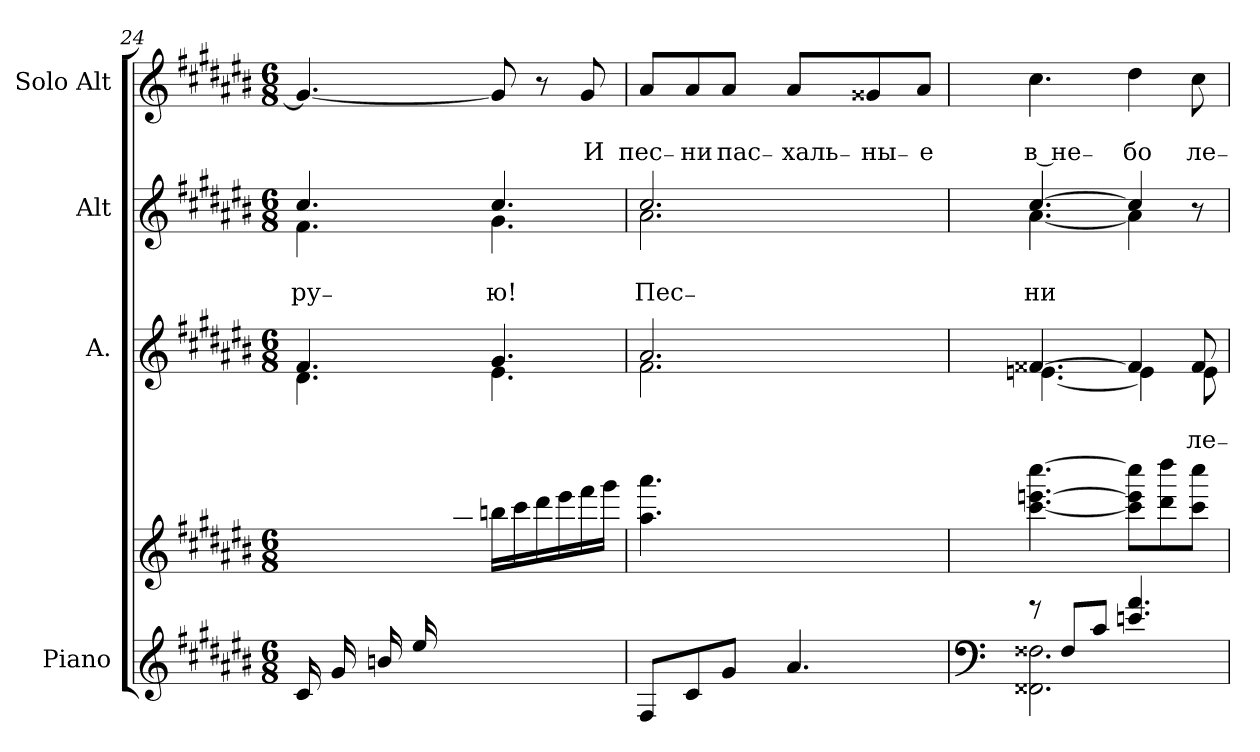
**kern	**kern	**kern	**text	**text	**kern	**text	**text	**kern	**text	**text
*part4	*part4	*part3	*part3	*part3	*part2	*part2	*part2	*part1	*part1	*part1
*staff5	*staff4	*staff3	*staff3	*staff3	*staff2	*staff2	*staff2	*staff1	*staff1	*staff1
*I"Piano	*	*I"A.	*	*	*I"Alt	*	*	*I"Solo Alt	*	*
!!LO:PB:g=z
*clefG2	*clefG2	*clefG2	*	*	*clefG2	*	*	*clefG2	*	*
*k[f#c#g#d#a#e#b#]	*k[f#c#g#d#a#e#b#]	*k[f#c#g#d#a#e#b#]	*	*	*k[f#c#g#d#a#e#b#]	*	*	*k[f#c#g#d#a#e#b#]	*	*
*C#:	*C#:	*C#:	*	*	*C#:	*	*	*C#:	*	*
*M6/8	*M6/8	*M6/8	*	*	*M6/8	*	*	*M6/8	*	*
=24	=24	=24	=24	=24	=24	=24	=24	=24	=24	=24
*	*^	*^	*	*	*	*	*	*	*	*
!	!	!	!	!	!	!	!	!	!LO:LY:b	!	!	!
*	*	*	*	*	*	*	*^	*	*	*	*	*
16c#/LL	2.ryy	4ryy	4.f#/	4.d#\	.	.	4.cc#/	4.f#\	.	ру₋	4.g#/_	.	.
16g#/	.	.	.	.	.	.	.	.	.	.	.	.	.
16bn/	.	.	.	.	.	.	.	.	.	.	.	.	.
16ee#/	.	.	.	.	.	.	.	.	.	.	.	.	.
2ryy	.	16gg#\	.	.	.	.	.	.	.	.	.	.	.
.	.	16aa#\JJ	.	.	.	.	.	.	.	.	.	.	.
!	!	!	!	!	!	!	!	!	!	!LO:LY:b	!	!	!
.	.	16bbn\LL	4.g#/	4.e#\	.	.	4.cc#/	4.g#\	.	ю!	8g#/]	.	.
.	.	16ccc#\	.	.	.	.	.	.	.	.	.	.	.
.	.	16ddd#\	.	.	.	.	.	.	.	.	8r	.	.
.	.	16eee#\	.	.	.	.	.	.	.	.	.	.	.
!	!	!	!	!	!	!	!	!	!	!	!	!	!LO:LY:b
.	.	16fff#\	.	.	.	.	.	.	.	.	8g#/	.	И
.	.	16ggg#\JJ	.	.	.	.	.	.	.	.	.	.	.
*	*v	*v	*	*	*	*	*	*	*	*	*	*	*
=25	=25	=25	=25	=25	=25	=25	=25	=25	=25	=25	=25	=25
*	*^	*	*	*	*	*	*	*	*	*	*	*
!	!	!	!	!	!	!	!	!	!	!LO:LY:b	!	!	!
*	*v	*v	*	*	*	*	*	*	*	*	*	*	*
*	*^	*	*	*	*	*	*	*	*	*	*	*
!	!	!	!	!	!	!	!	!	!	!	!	!	!LO:LY:b
*	*v	*v	*	*	*	*	*	*	*	*	*	*	*
8F#/L	4.aa#\ 4.aaa#\	2.a#/	2.f#\	.	.	2.cc#/	2.a#\	.	Пеc₋	8a#/L	.	пес₋
!	!	!	!	!	!	!	!	!	!	!	!	!LO:LY:b
8c#/	.	.	.	.	.	.	.	.	.	8a#/	.	ни
!	!	!	!	!	!	!	!	!	!	!	!	!LO:LY:b
8g#/J	.	.	.	.	.	.	.	.	.	8a#/J	.	пас₋
!	!	!	!	!	!	!	!	!	!	!	!	!LO:LY:b
4.a#/	4.ryy	.	.	.	.	.	.	.	.	8a#/L	.	халь₋
!	!	!	!	!	!	!	!	!	!	!	!	!LO:LY:b
.	.	.	.	.	.	.	.	.	.	8g##X/	.	ны₋
!	!	!	!	!	!	!	!	!	!	!	!	!LO:LY:b
.	.	.	.	.	.	.	.	.	.	8a#/J	.	е
=26	=26	=26	=26	=26	=26	=26	=26	=26	=26	=26	=26	=26
*clefF4	*	*	*	*	*	*	*	*	*	*	*	*
*^	*	*	*	*	*	*	*	*	*	*	*	*
!	!	!	!	!	!	!	!	!	!	!LO:LY:b	!	!	!
!	!	!	!	!	!	!	!	!	!	!	!	!	!LO:LY:b
8rf	2.FF##X\ 2.F##X\	[4.ccc#\ [4.eeen\ [4.cccc#\	[>4.f##X/	[<4.en\	.	.	[>4.cc#/	[<4.a#\	.	ни	4.cc#\	.	в не₋
8F##/L	.	.	.	.	.	.	.	.	.	.	.	.	.
8c#/J	.	.	.	.	.	.	.	.	.	.	.	.	.
!	!	!	!	!	!	!	!	!	!	!	!	!	!LO:LY:b
4.e/ 4.a#/	.	8ccc#\] 8eee\] 8cccc#\]L	4f##/]	4e\]	.	.	4cc#/]	4a#\]	.	.	4dd#\	.	бо
.	.	8ddd#\ 8dddd#\	.	.	.	.	.	.	.	.	.	.	.
!	!	!	!	!	!	!LO:LY:b	!	!	!	!	!	!	!
!	!	!	!	!	!	!	!	!	!	!	!	!	!LO:LY:b
.	.	8ccc#\ 8cccc#\J	8f##/	8e\	.	ле₋	8r	8ryy	.	.	8cc#\	.	ле₋
*	*	*	*v	*v	*	*	*	*	*	*	*	*	*
*v	*v	*	*	*	*	*v	*v	*	*	*	*	*
=	=	=	=	=	=	=	=	=	=	=
*-	*-	*-	*-	*-	*-	*-	*-	*-	*-	*-
